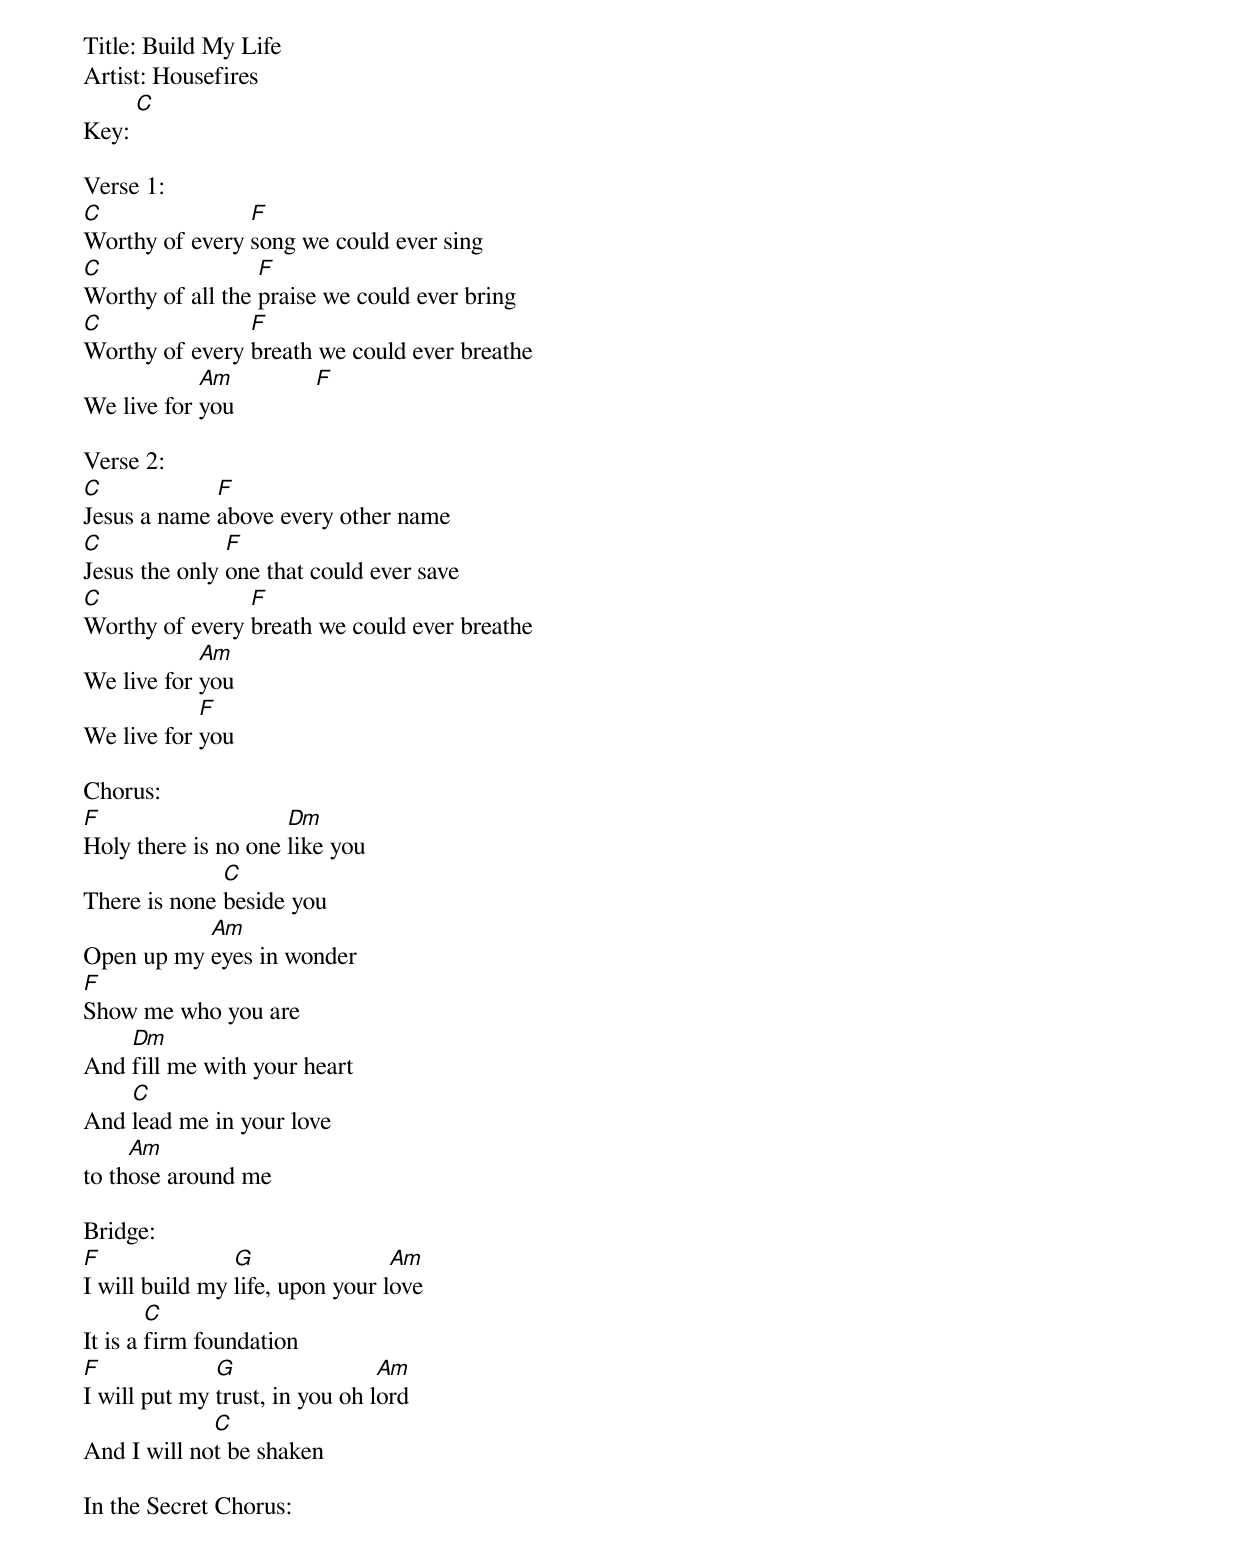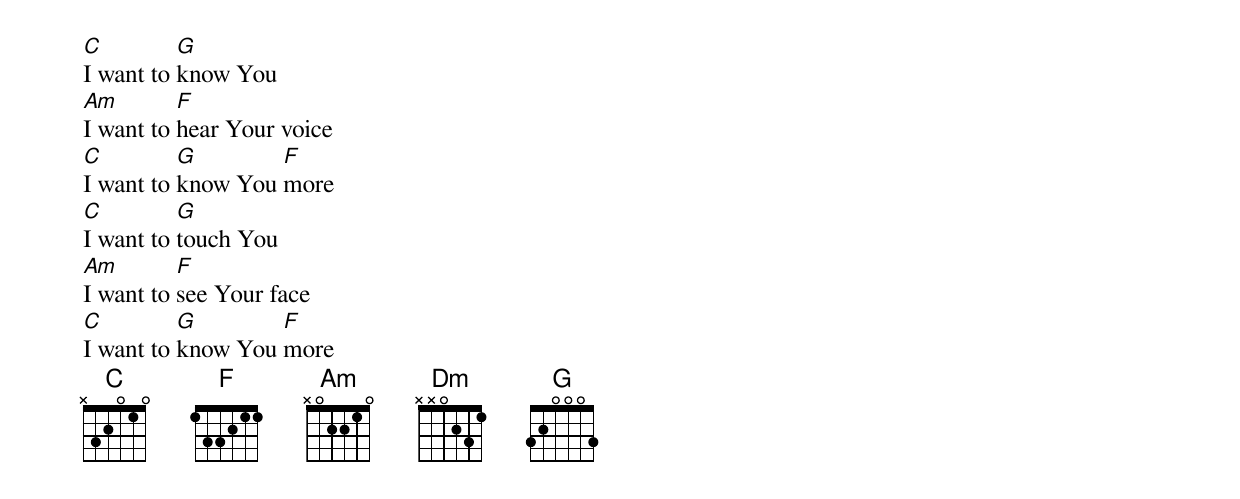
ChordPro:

Title: Build My Life
Artist: Housefires
Key: [C]

Verse 1:
[C]Worthy of every [F]song we could ever sing
[C]Worthy of all the [F]praise we could ever bring
[C]Worthy of every [F]breath we could ever breathe
We live for [Am]you             [F]

Verse 2:
[C]Jesus a name [F]above every other name
[C]Jesus the only [F]one that could ever save
[C]Worthy of every [F]breath we could ever breathe
We live for [Am]you
We live for [F]you

Chorus:
[F]Holy there is no one [Dm]like you
There is none [C]beside you
Open up my [Am]eyes in wonder
[F]Show me who you are
And [Dm]fill me with your heart
And [C]lead me in your love
to th[Am]ose around me

Bridge:
[F]I will build my [G]life, upon your l[Am]ove
It is a [C]firm foundation
[F]I will put my [G]trust, in you oh l[Am]ord
And I will no[C]t be shaken

In the Secret Chorus:
[C]I want to [G]know You
[Am]I want to [F]hear Your voice
[C]I want to [G]know You [F]more
[C]I want to [G]touch You
[Am]I want to [F]see Your face
[C]I want to [G]know You [F]more
